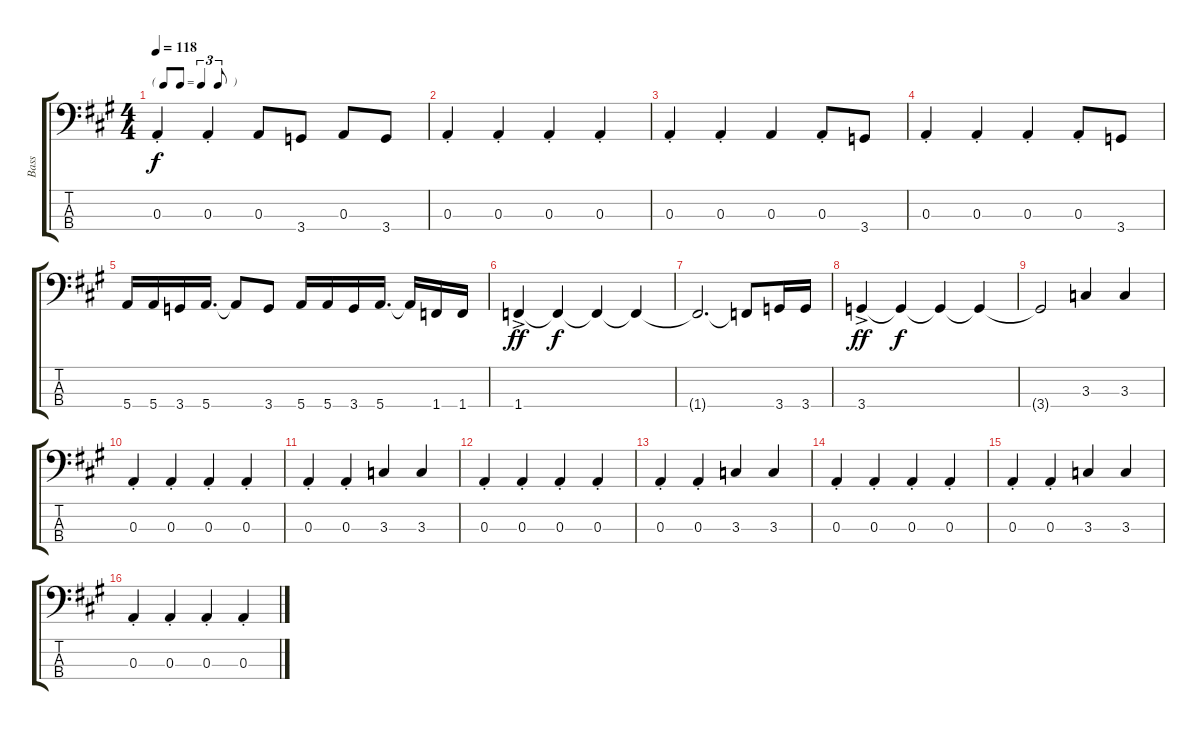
\track ("Bass" "Bass") {instrument electricbassfinger}
\staff {score tabs}
\tuning (G2 D2 A1 E1) {hide}
\ts (4 4)
\tf triplet8th
\tempo 118
\clef f4
\ks a
0.3{st}.4{dy f} 0.3{st}.4 0.3.8 3.4.8 0.3.8 3.4.8 |
0.3{st}.4 0.3{st}.4 0.3{st}.4 0.3{st}.4 |
0.3{st}.4 0.3{st}.4 0.3.4 0.3{st}.8 3.4.8 |
0.3{st}.4 0.3{st}.4 0.3{st}.4 0.3{st}.8 3.4.8 |
5.4.16 5.4.16 3.4.16 5.4.16{d} 5.4{t}.8 3.4.8 5.4.16 5.4.16 3.4.16 5.4.16{d} 5.4{t}.16 1.4.16 1.4.16 |
1.4{ac}.4{dy ff} 1.4{t}.4{dy f} 1.4{t}.4 1.4{t}.4 |
1.4{t}.2{d} 1.4{t}.8 3.4.16 3.4.16 |
3.4{ac}.4{dy ff} 3.4{t}.4{dy f} 3.4{t}.4 3.4{t}.4 |
3.4{t}.2 3.3.4 3.3.4 |
0.3{st}.4 0.3{st}.4 0.3{st}.4 0.3{st}.4 |
0.3{st}.4 0.3{st}.4 3.3.4 3.3.4 |
0.3{st}.4 0.3{st}.4 0.3{st}.4 0.3{st}.4 |
0.3{st}.4 0.3{st}.4 3.3.4 3.3.4 |
0.3{st}.4 0.3{st}.4 0.3{st}.4 0.3{st}.4 |
0.3{st}.4 0.3{st}.4 3.3.4 3.3.4 |
0.3{st}.4 0.3{st}.4 0.3{st}.4 0.3{st}.4
